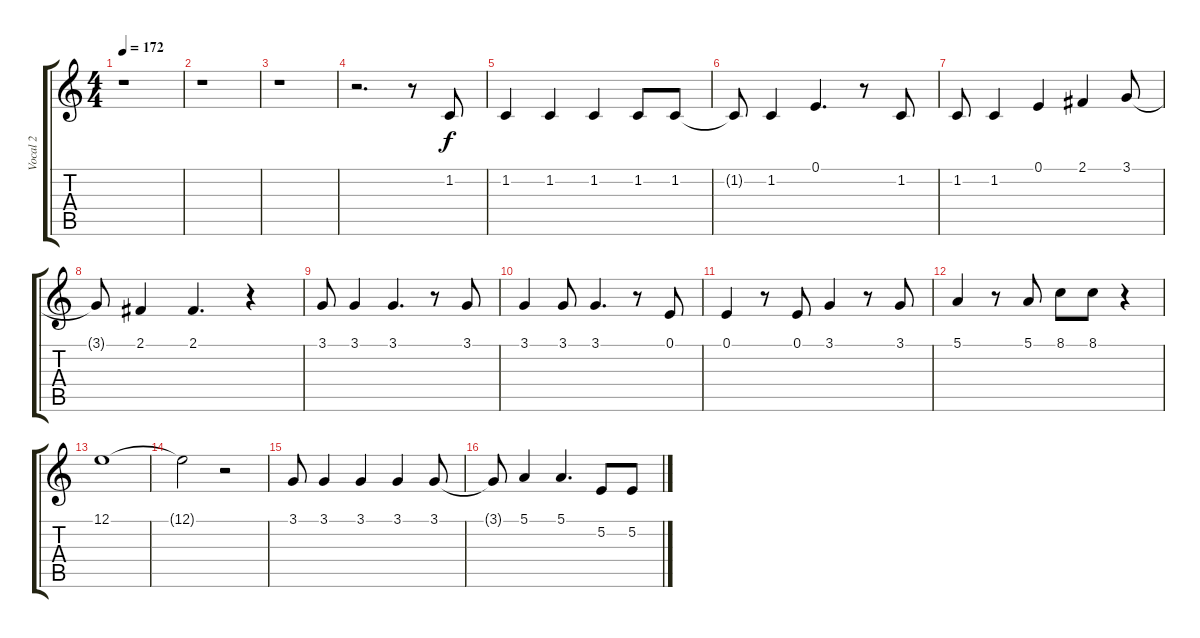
\track ("Vocal 2" "Vocal 2") {instrument lead2sawtooth}
\staff {score tabs}
\tuning (E4 B3 G3 D3 A2 E2) {hide}
\ts (4 4)
\tempo 172
\clef g2
\ks c
r.1{dy f} |
r.1 |
r.1 |
r.2{d} r.8 1.2.8{balance 8} |
1.2.4 1.2.4 1.2.4 1.2.8 1.2.8 |
1.2{t}.8 1.2.4 0.1.4{d} r.8 1.2.8 |
1.2.8 1.2.4 0.1.4 2.1.4 3.1.8 |
3.1{t}.8 2.1.4 2.1.4{d} r.4 |
3.1.8 3.1.4 3.1.4{d} r.8 3.1.8 |
3.1.4 3.1.8 3.1.4{d} r.8 0.1.8 |
0.1.4 r.8 0.1.8 3.1.4 r.8 3.1.8 |
5.1.4 r.8 5.1.8 8.1.8 8.1.8 r.4 |
12.1.1 |
12.1{t}.2 r.2 |
3.1.8 3.1.4 3.1.4 3.1.4 3.1.8 |
3.1{t}.8 5.1.4 5.1.4{d} 5.2.8 5.2.8
